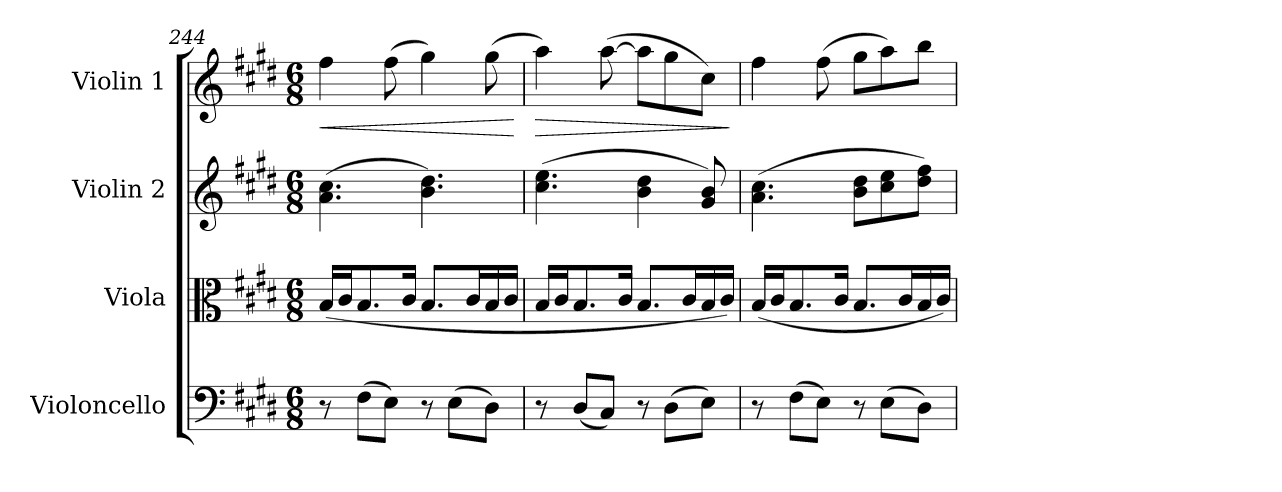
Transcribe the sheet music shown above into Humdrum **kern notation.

**kern	**kern	**kern	**kern	**dynam
*part4	*part3	*part2	*part1	*part1
*staff4	*staff3	*staff2	*staff1	*staff1
*I"Violoncello	*I"Viola	*I"Violin 2	*I"Violin 1	*
*I'Vc	*I'Vla	*I'Vln	*I'Vln	*
!!LO:LB:g=z
*clefF4	*clefC3	*clefG2	*clefG2	*
*k[f#c#g#d#]	*k[f#c#g#d#]	*k[f#c#g#d#]	*k[f#c#g#d#]	*
*M6/8	*M6/8	*M6/8	*M6/8	*
=244	=244	=244	=244	=244
!	!	!	!	!LO:HP:b
8r	(16B/LL	(4.a\ 4.cc#\	4ff#\	<
.	16c#/J	.	.	.
(8F#\L	8.B/	.	.	.
8E\J)	.	.	(8ff#\	.
.	16c#/Jk	.	.	.
8r	8.B/L	4.b\ 4.dd#\)	4gg#\)	.
(8E\L	.	.	.	.
.	16c#/L	.	.	.
8D#\J)	16B/	.	(8gg#\	.
.	16c#/JJ	.	.	.
.	.	.	.	[
=245	=245	=245	=245	=245
!	!	!	!	!LO:HP:b
8r	16B/LL	(4.cc#\ 4.ee\	4aa\)	>
.	16c#/J	.	.	.
(8D#/L	8.B/	.	.	.
8C#/J)	.	.	([8aa\	.
.	16c#/Jk	.	.	.
8r	8.B/L	4b\ 4dd#\	8aa\L]	.
(8D#\L	.	.	8gg#\	.
.	16c#/L	.	.	.
8E\J)	16B/	8g#/ 8b/)	8cc#\J)	.
.	16c#/JJ)	.	.	.
.	.	.	.	]
=246	=246	=246	=246	=246
8r	(16B/LL	(4.a\ 4.cc#\	4ff#\	.
.	16c#/J	.	.	.
(8F#\L	8.B/	.	.	.
8E\J)	.	.	(8ff#\	.
.	16c#/Jk	.	.	.
8r	8.B/L	8b\ 8dd#\L	8gg#\L	.
(8E\L	.	8cc#\ 8ee\	8aa\)	.
.	16c#/L	.	.	.
8D#\J)	16B/	8dd#\ 8ff#\J)	8bb\J	.
.	16c#/JJ)	.	.	.
=	=	=	=	=
*-	*-	*-	*-	*-
